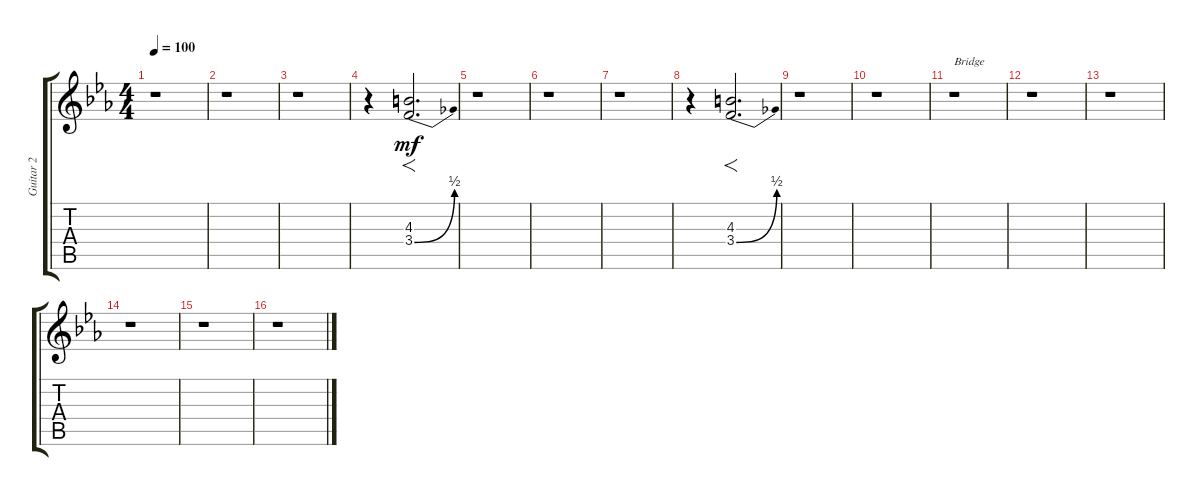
\track ("Guitar 2" "Guitar 2") {instrument distortionguitar}
\staff {score tabs}
\tuning (D4 B3 G3 D3 A2 D2) {hide}
\ts (4 4)
\tempo 100
\clef g2
\ks eb
r.1{dy mf} |
r.1 |
r.1 |
r.4 (4.3 3.4{be (bend 0 0 60 2)}).2{f d} |
r.1 |
r.1 |
r.1 |
r.4 (4.3 3.4{be (bend 0 0 60 2)}).2{f d} |
r.1 |
r.1 |
r.1{txt "Bridge"} |
r.1 |
r.1 |
r.1 |
r.1 |
r.1
